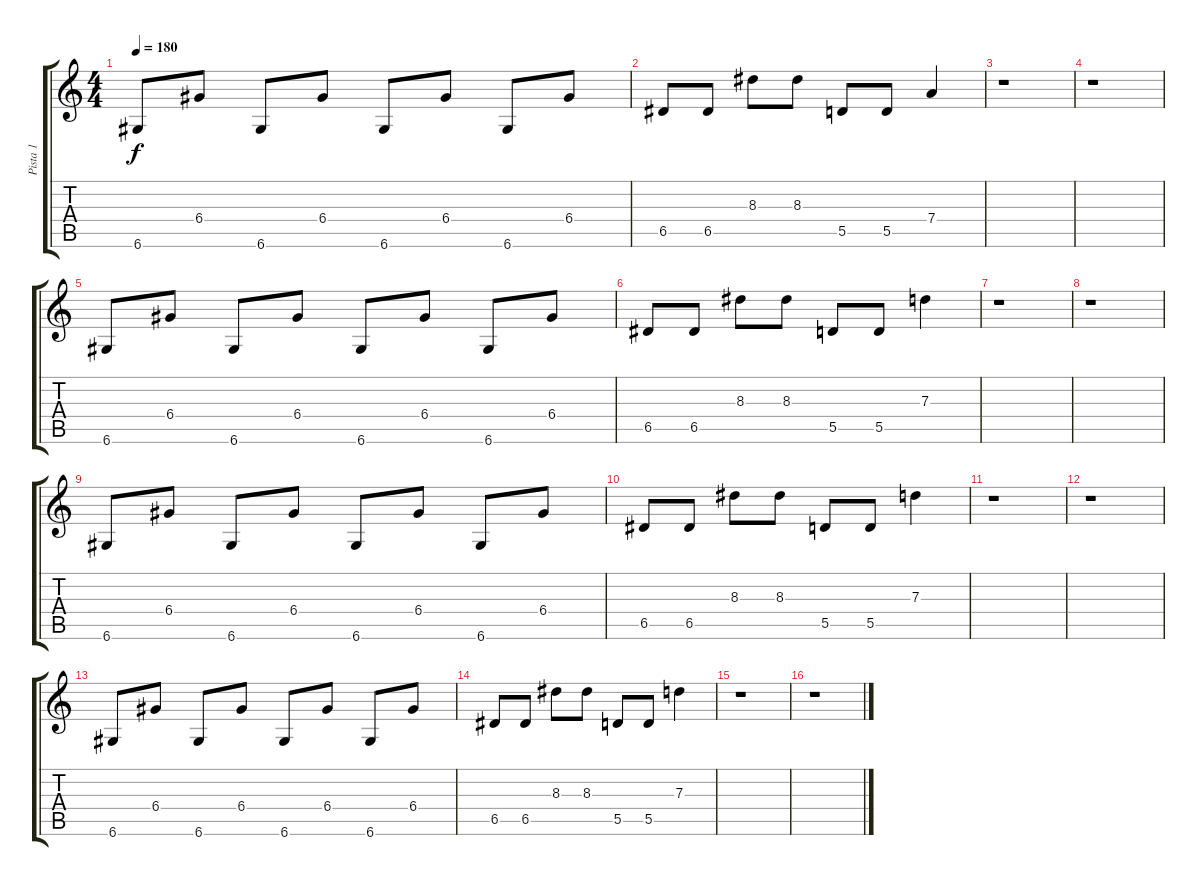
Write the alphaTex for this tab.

\track ("Pista 1" "Pista 1") {instrument distortionguitar}
\staff {score tabs}
\tuning (E4 B3 G3 D3 A2 D2) {hide}
\ts (4 4)
\tempo 180
\clef g2
\ks c
6.6.8{dy f} 6.4.8 6.6.8 6.4.8 6.6.8 6.4.8 6.6.8 6.4.8 |
6.5.8 6.5.8 8.3.8 8.3.8 5.5.8 5.5.8 7.4.4 |
r.1 |
r.1 |
6.6.8 6.4.8 6.6.8 6.4.8 6.6.8 6.4.8 6.6.8 6.4.8 |
6.5.8 6.5.8 8.3.8 8.3.8 5.5.8 5.5.8 7.3.4 |
r.1 |
r.1 |
6.6.8 6.4.8 6.6.8 6.4.8 6.6.8 6.4.8 6.6.8 6.4.8 |
6.5.8 6.5.8 8.3.8 8.3.8 5.5.8 5.5.8 7.3.4 |
r.1 |
r.1 |
6.6.8 6.4.8 6.6.8 6.4.8 6.6.8 6.4.8 6.6.8 6.4.8 |
6.5.8 6.5.8 8.3.8 8.3.8 5.5.8 5.5.8 7.3.4 |
r.1 |
r.1
